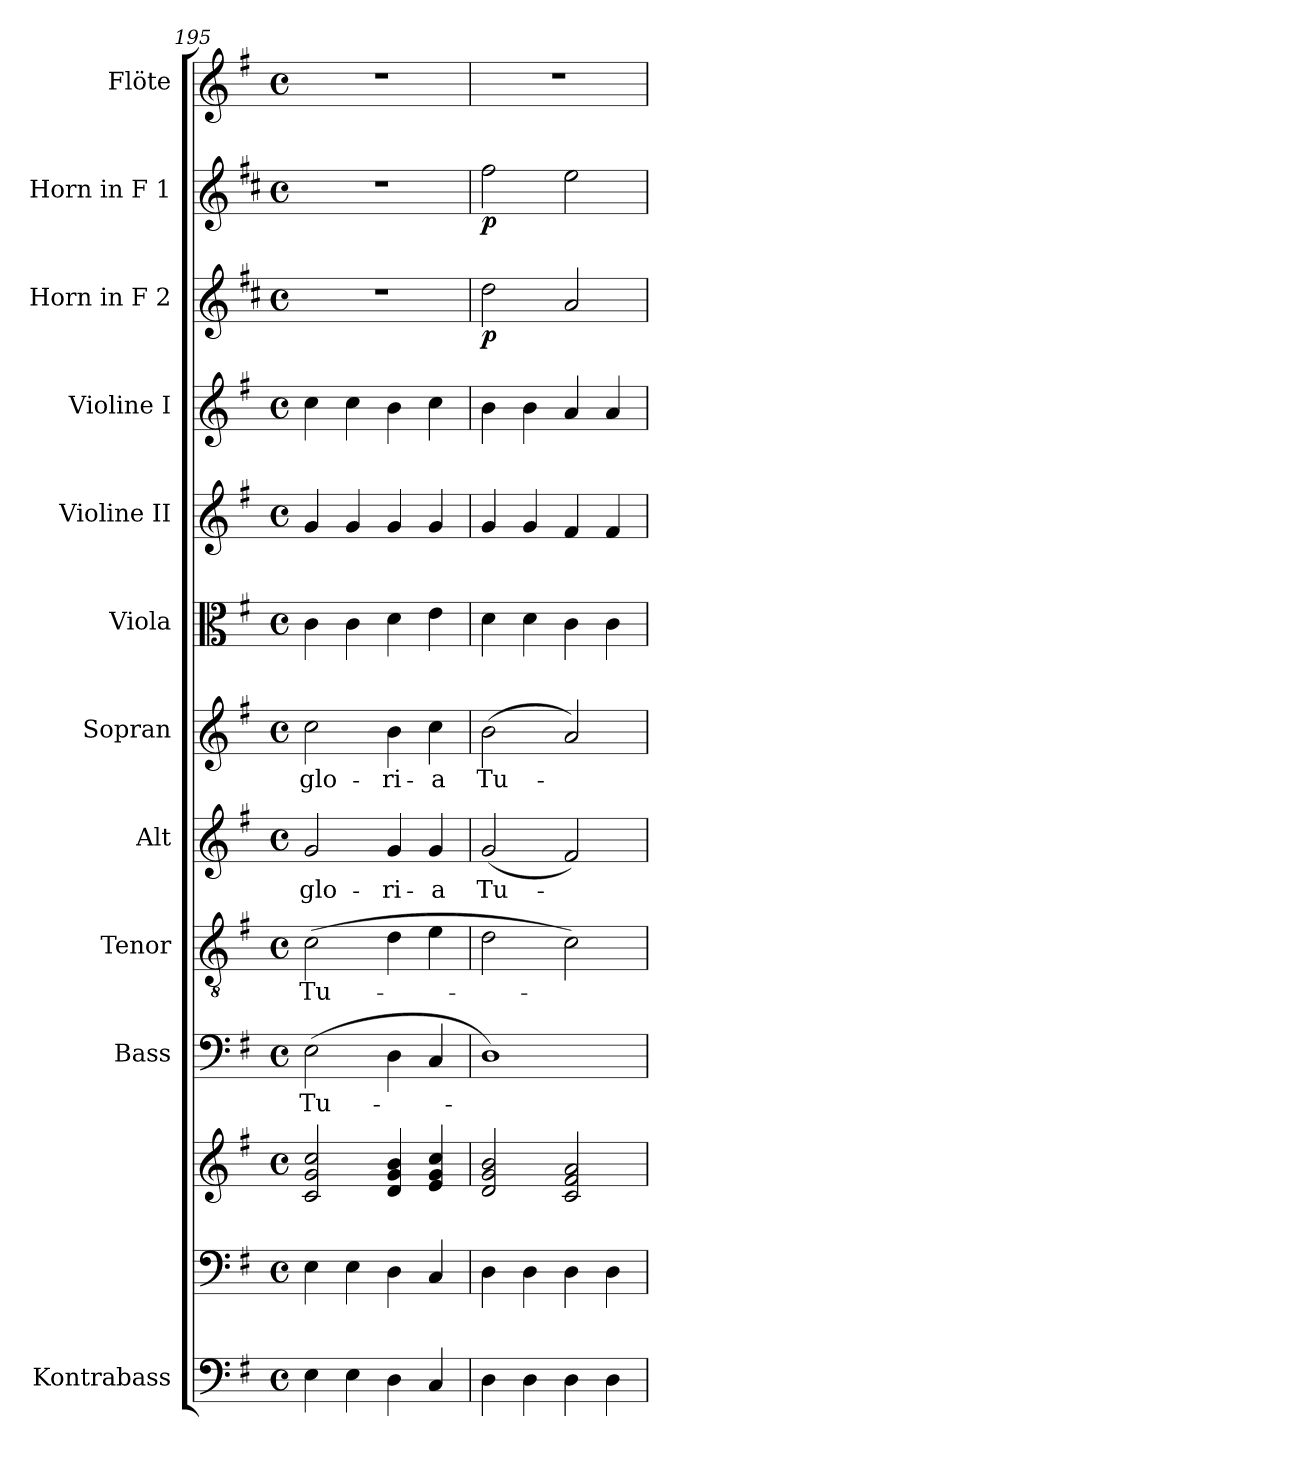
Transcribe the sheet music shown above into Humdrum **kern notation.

**kern	**kern	**kern	**kern	**text	**kern	**text	**kern	**text	**kern	**text	**kern	**kern	**kern	**kern	**dynam	**kern	**dynam	**kern
*part12	*part11	*part11	*part10	*part10	*part9	*part9	*part8	*part8	*part7	*part7	*part6	*part5	*part4	*part3	*part3	*part2	*part2	*part1
*staff13	*staff12	*staff11	*staff10	*staff10	*staff9	*staff9	*staff8	*staff8	*staff7	*staff7	*staff6	*staff5	*staff4	*staff3	*staff3	*staff2	*staff2	*staff1
*I"Kontrabass	*	*	*I"Bass	*	*I"Tenor	*	*I"Alt	*	*I"Sopran	*	*I"Viola	*I"Violine II	*I"Violine I	*I"Horn in F 2	*	*I"Horn in F 1	*	*I"Flöte
*I'Kb.	*	*	*I'B.	*	*I'T.	*	*I'A.	*	*I'S.	*	*I'Vla.	*I'Vl. II	*I'Vl. I	*	*	*	*	*I'Fl.
*clefF4	*clefF4	*clefG2	*clefF4	*	*clefGv2	*	*clefG2	*	*clefG2	*	*clefC3	*clefG2	*clefG2	*clefG2	*	*clefG2	*	*clefG2
*ITrd7c12	*	*	*	*	*	*	*	*	*	*	*	*	*	*ITrd4c7	*	*ITrd4c7	*	*
*k[f#]	*k[f#]	*k[f#]	*k[f#]	*	*k[f#]	*	*k[f#]	*	*k[f#]	*	*k[f#]	*k[f#]	*k[f#]	*k[f#]	*	*k[f#]	*	*k[f#]
*G:	*G:	*G:	*G:	*	*G:	*	*G:	*	*G:	*	*G:	*G:	*G:	*G:	*	*G:	*	*G:
*M4/4	*M4/4	*M4/4	*M4/4	*	*M4/4	*	*M4/4	*	*M4/4	*	*M4/4	*M4/4	*M4/4	*M4/4	*	*M4/4	*	*M4/4
*met(c)	*met(c)	*met(c)	*met(c)	*	*met(c)	*	*met(c)	*	*met(c)	*	*met(c)	*met(c)	*met(c)	*met(c)	*	*met(c)	*	*met(c)
=195	=195	=195	=195	=195	=195	=195	=195	=195	=195	=195	=195	=195	=195	=195	=195	=195	=195	=195
!	!	!	!	!LO:LY:b	!	!LO:LY:b	!	!LO:LY:b	!	!LO:LY:b	!	!	!	!	!	!	!	!
4EE\	4E\	2c/ 2g/ 2cc/	(>2E\	Tu-	(>2c\	Tu-	2g/	glo-	2cc\	glo-	4c\	4g/	4cc\	1r	.	1r	.	1r
4EE\	4E\	.	.	.	.	.	.	.	.	.	4c\	4g/	4cc\	.	.	.	.	.
!	!	!	!	!	!	!	!	!LO:LY:b	!	!LO:LY:b	!	!	!	!	!	!	!	!
4DD\	4D\	4d/ 4g/ 4b/	4D\	.	4d\	.	4g/	-ri-	4b\	-ri-	4d\	4g/	4b\	.	.	.	.	.
!	!	!	!	!	!	!	!	!LO:LY:b	!	!LO:LY:b	!	!	!	!	!	!	!	!
4CC/	4C/	4e/ 4g/ 4cc/	4C/	.	4e\	.	4g/	-a	4cc\	-a	4e\	4g/	4cc\	.	.	.	.	.
=196	=196	=196	=196	=196	=196	=196	=196	=196	=196	=196	=196	=196	=196	=196	=196	=196	=196	=196
!	!	!	!	!	!	!	!	!LO:LY:b	!	!LO:LY:b	!	!	!	!	!LO:DY:b	!	!LO:DY:b	!
4DD\	4D\	2d/ 2g/ 2b/	1D)	.	2d\	.	(<2g/	Tu-	(>2b\	Tu-	4d\	4g/	4b\	2g\	p	2b\	p	1r
4DD\	4D\	.	.	.	.	.	.	.	.	.	4d\	4g/	4b\	.	.	.	.	.
4DD\	4D\	2c/ 2f#/ 2a/	.	.	2c\)	.	2f#/)	.	2a/)	.	4c\	4f#/	4a/	2d/	.	2a\	.	.
4DD\	4D\	.	.	.	.	.	.	.	.	.	4c\	4f#/	4a/	.	.	.	.	.
=	=	=	=	=	=	=	=	=	=	=	=	=	=	=	=	=	=	=
*-	*-	*-	*-	*-	*-	*-	*-	*-	*-	*-	*-	*-	*-	*-	*-	*-	*-	*-
